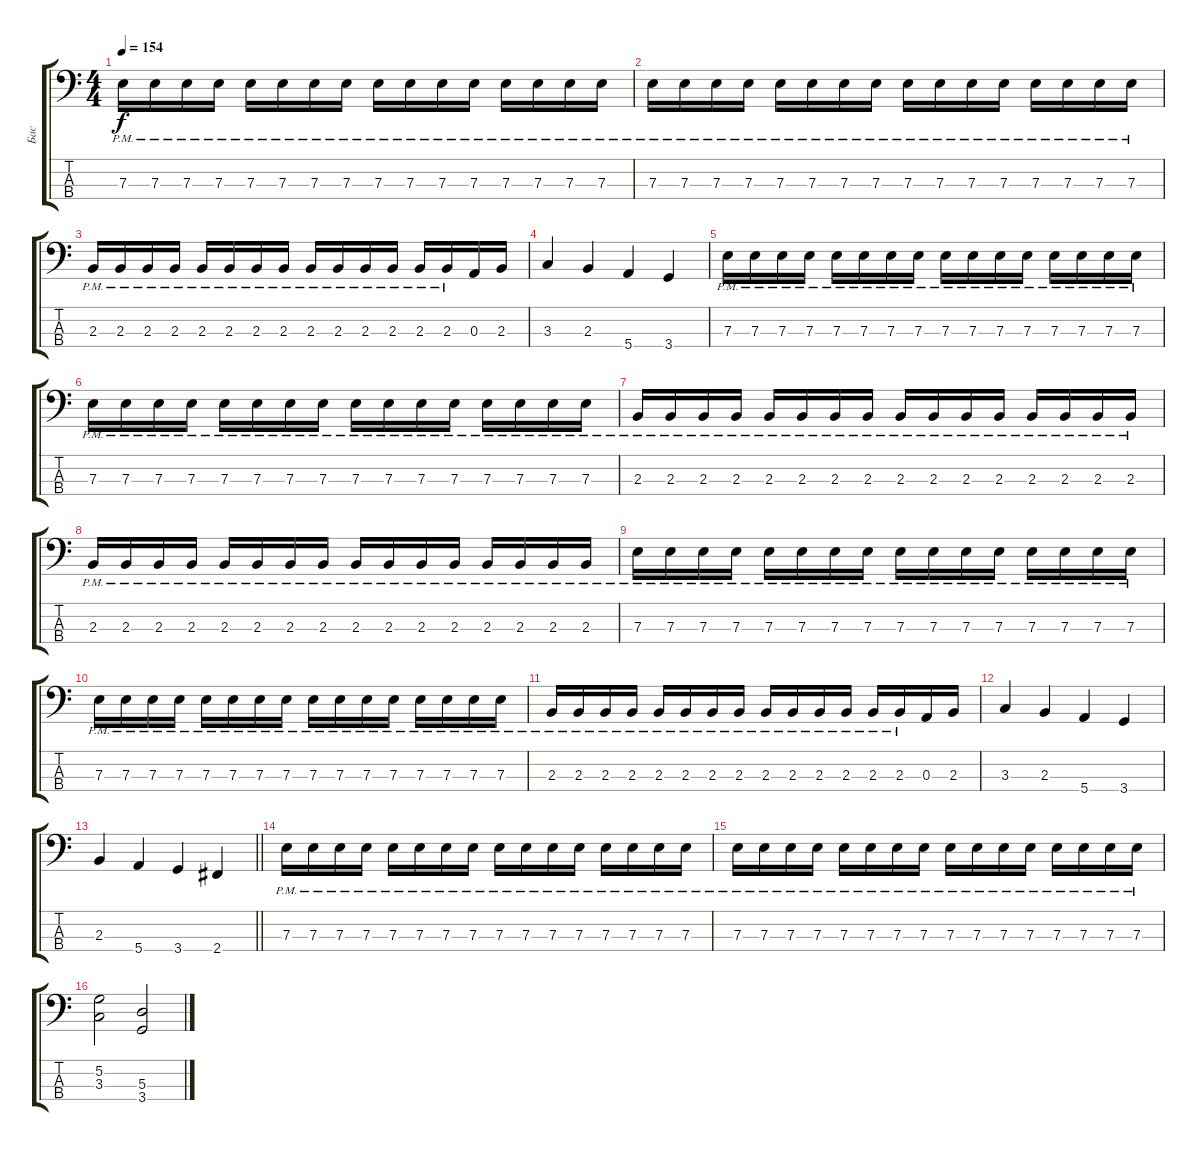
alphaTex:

\track ("Бас" "Бас") {instrument electricbasspick}
\staff {score tabs}
\tuning (G2 D2 A1 E1) {hide}
\ts (4 4)
\tempo 154
\clef f4
\ks c
7.3{pm}.16{dy f} 7.3{pm}.16 7.3{pm}.16 7.3{pm}.16 7.3{pm}.16 7.3{pm}.16 7.3{pm}.16 7.3{pm}.16 7.3{pm}.16 7.3{pm}.16 7.3{pm}.16 7.3{pm}.16 7.3{pm}.16 7.3{pm}.16 7.3{pm}.16 7.3{pm}.16 |
7.3{pm}.16 7.3{pm}.16 7.3{pm}.16 7.3{pm}.16 7.3{pm}.16 7.3{pm}.16 7.3{pm}.16 7.3{pm}.16 7.3{pm}.16 7.3{pm}.16 7.3{pm}.16 7.3{pm}.16 7.3{pm}.16 7.3{pm}.16 7.3{pm}.16 7.3{pm}.16 |
2.3{pm}.16 2.3{pm}.16 2.3{pm}.16 2.3{pm}.16 2.3{pm}.16 2.3{pm}.16 2.3{pm}.16 2.3{pm}.16 2.3{pm}.16 2.3{pm}.16 2.3{pm}.16 2.3{pm}.16 2.3{pm}.16 2.3{pm}.16 0.3.16{instrument electricbasspick} 2.3.16 |
3.3.4 2.3.4 5.4.4 3.4.4 |
7.3{pm}.16{instrument distortionguitar} 7.3{pm}.16 7.3{pm}.16 7.3{pm}.16 7.3{pm}.16 7.3{pm}.16 7.3{pm}.16 7.3{pm}.16 7.3{pm}.16 7.3{pm}.16 7.3{pm}.16 7.3{pm}.16 7.3{pm}.16 7.3{pm}.16 7.3{pm}.16 7.3{pm}.16 |
7.3{pm}.16 7.3{pm}.16 7.3{pm}.16 7.3{pm}.16 7.3{pm}.16 7.3{pm}.16 7.3{pm}.16 7.3{pm}.16 7.3{pm}.16 7.3{pm}.16 7.3{pm}.16 7.3{pm}.16 7.3{pm}.16 7.3{pm}.16 7.3{pm}.16 7.3{pm}.16 |
2.3{pm}.16 2.3{pm}.16 2.3{pm}.16 2.3{pm}.16 2.3{pm}.16 2.3{pm}.16 2.3{pm}.16 2.3{pm}.16 2.3{pm}.16 2.3{pm}.16 2.3{pm}.16 2.3{pm}.16 2.3{pm}.16 2.3{pm}.16 2.3{pm}.16 2.3{pm}.16 |
2.3{pm}.16 2.3{pm}.16 2.3{pm}.16 2.3{pm}.16 2.3{pm}.16 2.3{pm}.16 2.3{pm}.16 2.3{pm}.16 2.3{pm}.16 2.3{pm}.16 2.3{pm}.16 2.3{pm}.16 2.3{pm}.16 2.3{pm}.16 2.3{pm}.16 2.3{pm}.16 |
7.3{pm}.16 7.3{pm}.16 7.3{pm}.16 7.3{pm}.16 7.3{pm}.16 7.3{pm}.16 7.3{pm}.16 7.3{pm}.16 7.3{pm}.16 7.3{pm}.16 7.3{pm}.16 7.3{pm}.16 7.3{pm}.16 7.3{pm}.16 7.3{pm}.16 7.3{pm}.16 |
7.3{pm}.16 7.3{pm}.16 7.3{pm}.16 7.3{pm}.16 7.3{pm}.16 7.3{pm}.16 7.3{pm}.16 7.3{pm}.16 7.3{pm}.16 7.3{pm}.16 7.3{pm}.16 7.3{pm}.16 7.3{pm}.16 7.3{pm}.16 7.3{pm}.16 7.3{pm}.16 |
2.3{pm}.16 2.3{pm}.16 2.3{pm}.16 2.3{pm}.16 2.3{pm}.16 2.3{pm}.16 2.3{pm}.16 2.3{pm}.16 2.3{pm}.16 2.3{pm}.16 2.3{pm}.16 2.3{pm}.16 2.3{pm}.16 2.3{pm}.16 0.3.16{instrument electricbasspick} 2.3.16 |
3.3.4 2.3.4 5.4.4 3.4.4 |
\barLineRight lightlight
2.3.4 5.4.4 3.4.4 2.4.4 |
7.3{pm}.16{instrument distortionguitar} 7.3{pm}.16 7.3{pm}.16 7.3{pm}.16 7.3{pm}.16 7.3{pm}.16 7.3{pm}.16 7.3{pm}.16 7.3{pm}.16 7.3{pm}.16 7.3{pm}.16 7.3{pm}.16 7.3{pm}.16 7.3{pm}.16 7.3{pm}.16 7.3{pm}.16 |
7.3{pm}.16 7.3{pm}.16 7.3{pm}.16 7.3{pm}.16 7.3{pm}.16 7.3{pm}.16 7.3{pm}.16 7.3{pm}.16 7.3{pm}.16 7.3{pm}.16 7.3{pm}.16 7.3{pm}.16 7.3{pm}.16 7.3{pm}.16 7.3{pm}.16 7.3{pm}.16 |
(5.2 3.3).2 (5.3 3.4).2
